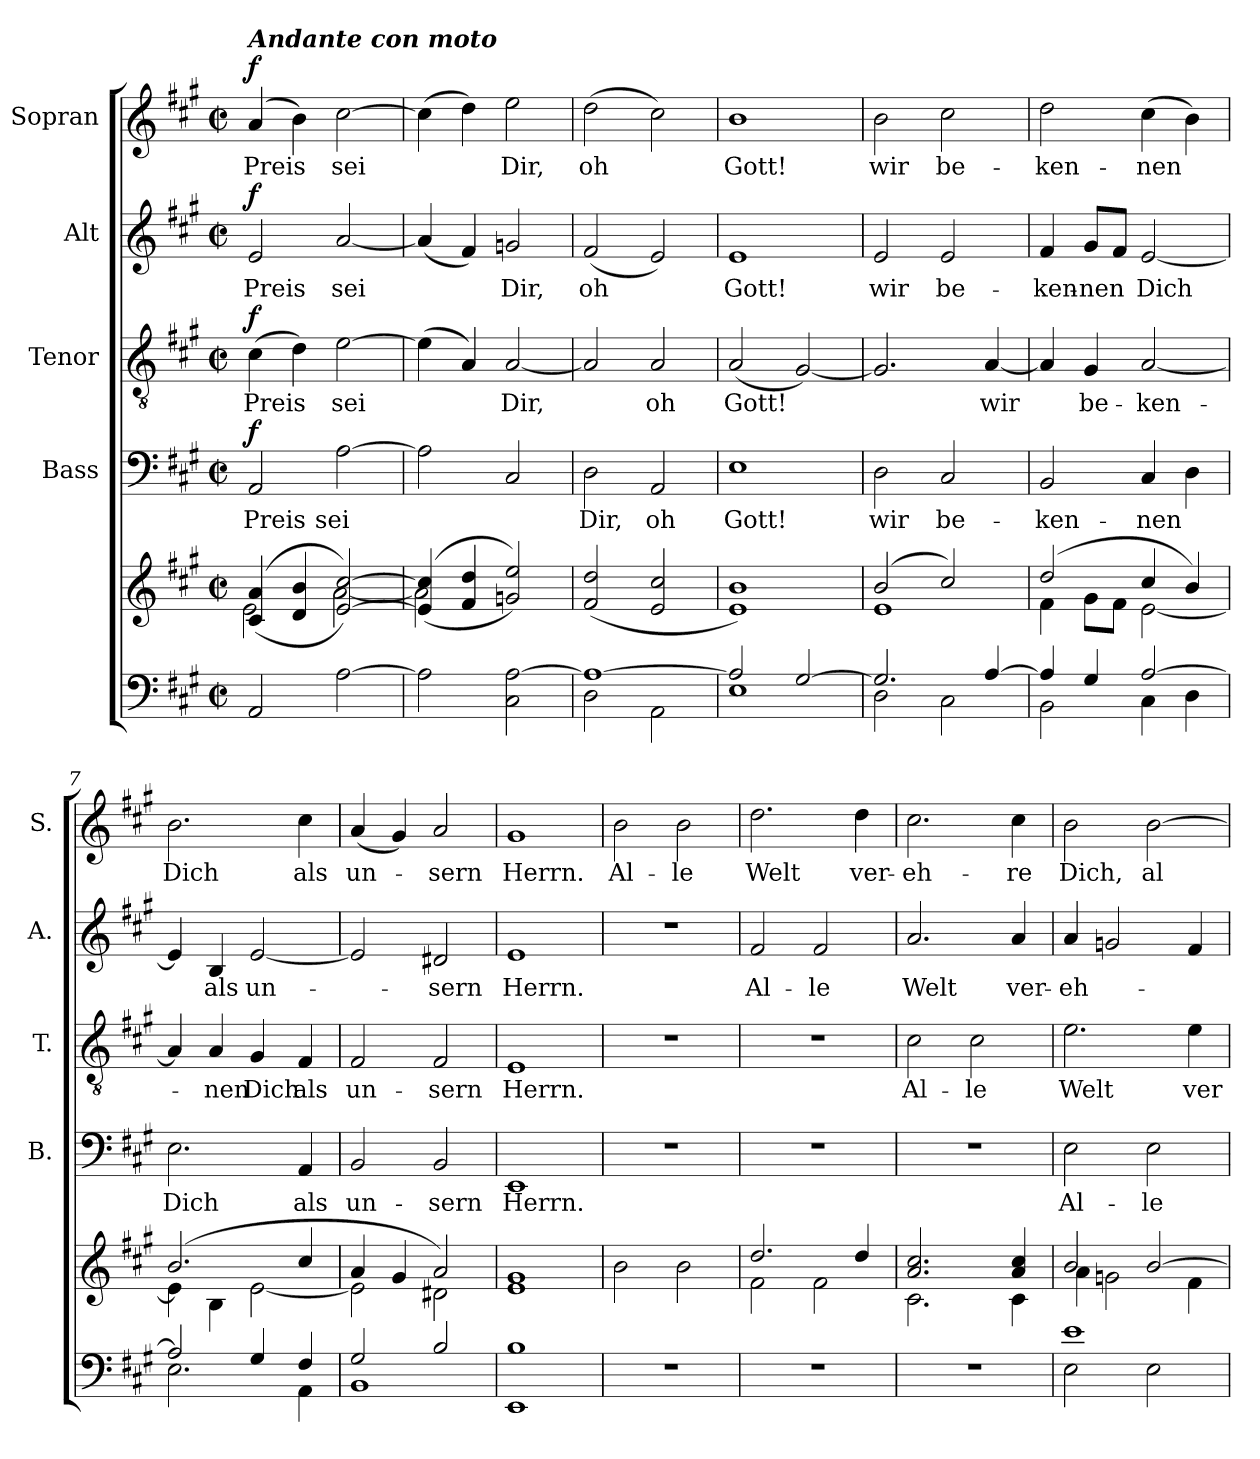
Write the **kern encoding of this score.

**kern	**kern	**kern	**text	**dynam	**kern	**text	**dynam	**kern	**text	**dynam	**kern	**text	**dynam
*part5	*part5	*part4	*part4	*part4	*part3	*part3	*part3	*part2	*part2	*part2	*part1	*part1	*part1
*staff6	*staff5	*staff4	*staff4	*staff4	*staff3	*staff3	*staff3	*staff2	*staff2	*staff2	*staff1	*staff1	*staff1
*	*	*I"Bass	*	*	*I"Tenor	*	*	*I"Alt	*	*	*I"Sopran	*	*
*	*	*I'B.	*	*	*I'T.	*	*	*I'A.	*	*	*I'S.	*	*
*clefF4	*clefG2	*clefF4	*	*	*clefGv2	*	*	*clefG2	*	*	*clefG2	*	*
*k[f#c#g#]	*k[f#c#g#]	*k[f#c#g#]	*	*	*k[f#c#g#]	*	*	*k[f#c#g#]	*	*	*k[f#c#g#]	*	*
*A:	*A:	*A:	*	*	*A:	*	*	*A:	*	*	*A:	*	*
*M2/2	*M2/2	*M2/2	*	*	*M2/2	*	*	*M2/2	*	*	*M2/2	*	*
*met(c|)	*met(c|)	*met(c|)	*	*	*met(c|)	*	*	*met(c|)	*	*	*met(c|)	*	*
=1	=1	=1	=1	=1	=1	=1	=1	=1	=1	=1	=1	=1	=1
*	*^	*	*	*	*	*	*	*	*	*	*	*	*
!	!	!	!	!	!	!	!	!	!	!	!	!LO:TX:a:Bi:t=Andante con moto	!	!
!	!	!	!	!LO:LY:b	!LO:DY:a	!	!LO:LY:b	!LO:DY:a	!	!LO:LY:b	!LO:DY:a	!	!LO:LY:b	!LO:DY:a
2AA/	(<(4c#/ 4a/	2e\	2AA/	Preis	f	(>4c#\	Preis	f	2e/	Preis	f	(4a/	Preis	f
.	4d/ 4b/	.	.	.	.	4d\)	.	.	.	.	.	4b\)	.	.
!	!	!	!	!LO:LY:b	!	!	!LO:LY:b	!	!	!LO:LY:b	!	!	!LO:LY:b	!
[2A\	[<2e/ [>2cc#/))	[<2a\	[2A\	sei	.	[2e\	sei	.	[2a/	sei	.	[2cc#\	sei	.
=2	=2	=2	=2	=2	=2	=2	=2	=2	=2	=2	=2	=2	=2	=2
2A\]	(<(4e/] 4cc#/]	2a\]	2A\]	.	.	(>4e\]	.	.	(<4a/]	.	.	(>4cc#\]	.	.
.	4f#/ 4dd/	.	.	.	.	4A/)	.	.	4f#/)	.	.	4dd\)	.	.
!	!	!	!	!	!	!	!LO:LY:b	!	!	!LO:LY:b	!	!	!LO:LY:b	!
2C#\ [2A\	2gn/ 2ee/))	2ryy	2C#/	.	.	[2A/	Dir,	.	2gn/	Dir,	.	2ee\	Dir,	.
=3	=3	=3	=3	=3	=3	=3	=3	=3	=3	=3	=3	=3	=3	=3
*^	*	*	*	*	*	*	*	*	*	*	*	*	*	*
!	!	!	!	!	!LO:LY:b	!	!	!	!	!	!LO:LY:b	!	!	!LO:LY:b	!
*	*	*v	*v	*	*	*	*	*	*	*	*	*	*	*	*
1A_	2D\	(2f#/ 2dd/	2D\	Dir,	.	2A/]	.	.	(<2f#/	oh	.	(>2dd\	oh	.
!	!	!	!	!LO:LY:b	!	!	!LO:LY:b	!	!	!	!	!	!	!
.	2AA\	2e/ 2cc#/	2AA/	oh	.	2A/	oh	.	2e/)	.	.	2cc#\)	.	.
=4	=4	=4	=4	=4	=4	=4	=4	=4	=4	=4	=4	=4	=4	=4
!	!	!	!	!LO:LY:b	!	!	!LO:LY:b	!	!	!LO:LY:b	!	!	!LO:LY:b	!
2A/]	1E	1e 1b)	1E	Gott!	.	(<2A/	Gott!	.	1e	Gott!	.	1b	Gott!	.
[>2G#/	.	.	.	.	.	[2G#/)	.	.	.	.	.	.	.	.
=5	=5	=5	=5	=5	=5	=5	=5	=5	=5	=5	=5	=5	=5	=5
*	*	*^	*	*	*	*	*	*	*	*	*	*	*	*
!	!	!	!	!	!LO:LY:b	!	!	!	!	!	!LO:LY:b	!	!	!LO:LY:b	!
2.G#/]	2D\	(2b/	1e	2D\	wir	.	2.G#/]	.	.	2e/	wir	.	2b\	wir	.
!	!	!	!	!	!LO:LY:b	!	!	!	!	!	!LO:LY:b	!	!	!LO:LY:b	!
.	2C#\	2cc#/)	.	2C#/	be-	.	.	.	.	2e/	be-	.	2cc#\	be-	.
!	!	!	!	!	!	!	!	!LO:LY:b	!	!	!	!	!	!	!
[>4A/	.	.	.	.	.	.	[4A/	wir	.	.	.	.	.	.	.
=6	=6	=6	=6	=6	=6	=6	=6	=6	=6	=6	=6	=6	=6	=6	=6
!	!	!	!	!	!LO:LY:b	!	!	!	!	!	!LO:LY:b	!	!	!LO:LY:b	!
4A/]	2BB\	(2dd/	4f#\	2BB/	-ken-	.	4A/]	.	.	4f#/	-ken-	.	2dd\	-ken-	.
!	!	!	!	!	!	!	!	!LO:LY:b	!	!	!LO:LY:b	!	!	!	!
4G#/	.	.	8g#\L	.	.	.	4G#/	be-	.	8g#/L	-nen	.	.	.	.
.	.	.	8f#\J	.	.	.	.	.	.	8f#/J	.	.	.	.	.
!	!	!	!	!	!LO:LY:b	!	!	!LO:LY:b	!	!	!LO:LY:b	!	!	!LO:LY:b	!
[>2A/	4C#\	4cc#/	[<2e\	4C#/	-nen	.	[2A/	-ken-	.	[2e/	Dich	.	(>4cc#\	-nen	.
.	4D\	4b/)	.	4D\	.	.	.	.	.	.	.	.	4b\)	.	.
!!LO:PB:g=z
=7	=7	=7	=7	=7	=7	=7	=7	=7	=7	=7	=7	=7	=7	=7	=7
!	!	!	!	!	!LO:LY:b	!	!	!	!	!	!	!	!	!LO:LY:b	!
2A/]	2.E\	(2.b/	4e\]	2.E\	Dich	.	4A/]	.	.	4e/]	.	.	2.b\	Dich	.
!	!	!	!	!	!	!	!	!LO:LY:b	!	!	!LO:LY:b	!	!	!	!
.	.	.	4B\	.	.	.	4A/	-nen	.	4B/	als	.	.	.	.
!	!	!	!	!	!	!	!	!LO:LY:b	!	!	!LO:LY:b	!	!	!	!
4G#/	.	.	[<2e\	.	.	.	4G#/	Dich	.	[2e/	un-	.	.	.	.
!	!	!	!	!	!LO:LY:b	!	!	!LO:LY:b	!	!	!	!	!	!LO:LY:b	!
4F#/	4AA\	4cc#/	.	4AA/	als	.	4F#/	als	.	.	.	.	4cc#\	als	.
=8	=8	=8	=8	=8	=8	=8	=8	=8	=8	=8	=8	=8	=8	=8	=8
!	!	!	!	!	!LO:LY:b	!	!	!LO:LY:b	!	!	!	!	!	!LO:LY:b	!
2G#/	1BB	4a/	2e\]	2BB/	un-	.	2F#/	un-	.	2e/]	.	.	(<4a/	un-	.
.	.	4g#/	.	.	.	.	.	.	.	.	.	.	4g#/)	.	.
!	!	!	!	!	!LO:LY:b	!	!	!LO:LY:b	!	!	!LO:LY:b	!	!	!LO:LY:b	!
2B/	.	2a/)	2d#X\	2BB/	-sern	.	2F#/	-sern	.	2d#X/	-sern	.	2a/	-sern	.
=9	=9	=9	=9	=9	=9	=9	=9	=9	=9	=9	=9	=9	=9	=9	=9
!	!	!	!	!	!LO:LY:b	!	!	!LO:LY:b	!	!	!LO:LY:b	!	!	!LO:LY:b	!
1B	1EE	1g#	1e	1EE	Herrn.	.	1E	Herrn.	.	1e	Herrn.	.	1g#	Herrn.	.
=10	=10	=10	=10	=10	=10	=10	=10	=10	=10	=10	=10	=10	=10	=10	=10
!	!	!	!	!	!	!	!	!	!	!	!	!	!	!LO:LY:b	!
*v	*v	*	*	*	*	*	*	*	*	*	*	*	*	*	*
*	*v	*v	*	*	*	*	*	*	*	*	*	*	*	*
1r	2b\	1r	.	.	1r	.	.	1r	.	.	2b\	Al-	.
!	!	!	!	!	!	!	!	!	!	!	!	!LO:LY:b	!
.	2b\	.	.	.	.	.	.	.	.	.	2b\	-le	.
=11	=11	=11	=11	=11	=11	=11	=11	=11	=11	=11	=11	=11	=11
*	*^	*	*	*	*	*	*	*	*	*	*	*	*
!	!	!	!	!	!	!	!	!	!	!LO:LY:b	!	!	!LO:LY:b	!
1r	2.dd/	2f#\	1r	.	.	1r	.	.	2f#/	Al-	.	2.dd\	Welt	.
!	!	!	!	!	!	!	!	!	!	!LO:LY:b	!	!	!	!
.	.	2f#\	.	.	.	.	.	.	2f#/	-le	.	.	.	.
!	!	!	!	!	!	!	!	!	!	!	!	!	!LO:LY:b	!
.	4dd/	.	.	.	.	.	.	.	.	.	.	4dd\	ver-	.
=12	=12	=12	=12	=12	=12	=12	=12	=12	=12	=12	=12	=12	=12	=12
!	!	!	!	!	!	!	!LO:LY:b	!	!	!LO:LY:b	!	!	!LO:LY:b	!
1r	2.a/ 2.cc#/	2.c#\	1r	.	.	2c#\	Al-	.	2.a/	Welt	.	2.cc#\	-eh-	.
!	!	!	!	!	!	!	!LO:LY:b	!	!	!	!	!	!	!
.	.	.	.	.	.	2c#\	-le	.	.	.	.	.	.	.
!	!	!	!	!	!	!	!	!	!	!LO:LY:b	!	!	!LO:LY:b	!
.	4a/ 4cc#/	4c#\	.	.	.	.	.	.	4a/	ver-	.	4cc#\	-re	.
=13	=13	=13	=13	=13	=13	=13	=13	=13	=13	=13	=13	=13	=13	=13
*^	*	*	*	*	*	*	*	*	*	*	*	*	*	*
!	!	!	!	!	!LO:LY:b	!	!	!LO:LY:b	!	!	!LO:LY:b	!	!	!LO:LY:b	!
1e	2E\	2b/	4a\	2E\	Al-	.	2.e\	Welt	.	4a/	-eh-	.	2b\	Dich,	.
.	.	.	2gn\	.	.	.	.	.	.	2gn/	.	.	.	.	.
!	!	!	!	!	!LO:LY:b	!	!	!	!	!	!	!	!	!LO:LY:b	!
.	2E\	[>2b/	.	2E\	-le	.	.	.	.	.	.	.	[2b\	al-	.
!	!	!	!	!	!	!	!	!LO:LY:b	!	!	!	!	!	!	!
.	.	.	4f#\	.	.	.	4e\	ver-	.	4f#/	.	.	.	.	.
*v	*v	*	*	*	*	*	*	*	*	*	*	*	*	*	*
*	*v	*v	*	*	*	*	*	*	*	*	*	*	*	*
=	=	=	=	=	=	=	=	=	=	=	=	=	=
*-	*-	*-	*-	*-	*-	*-	*-	*-	*-	*-	*-	*-	*-
